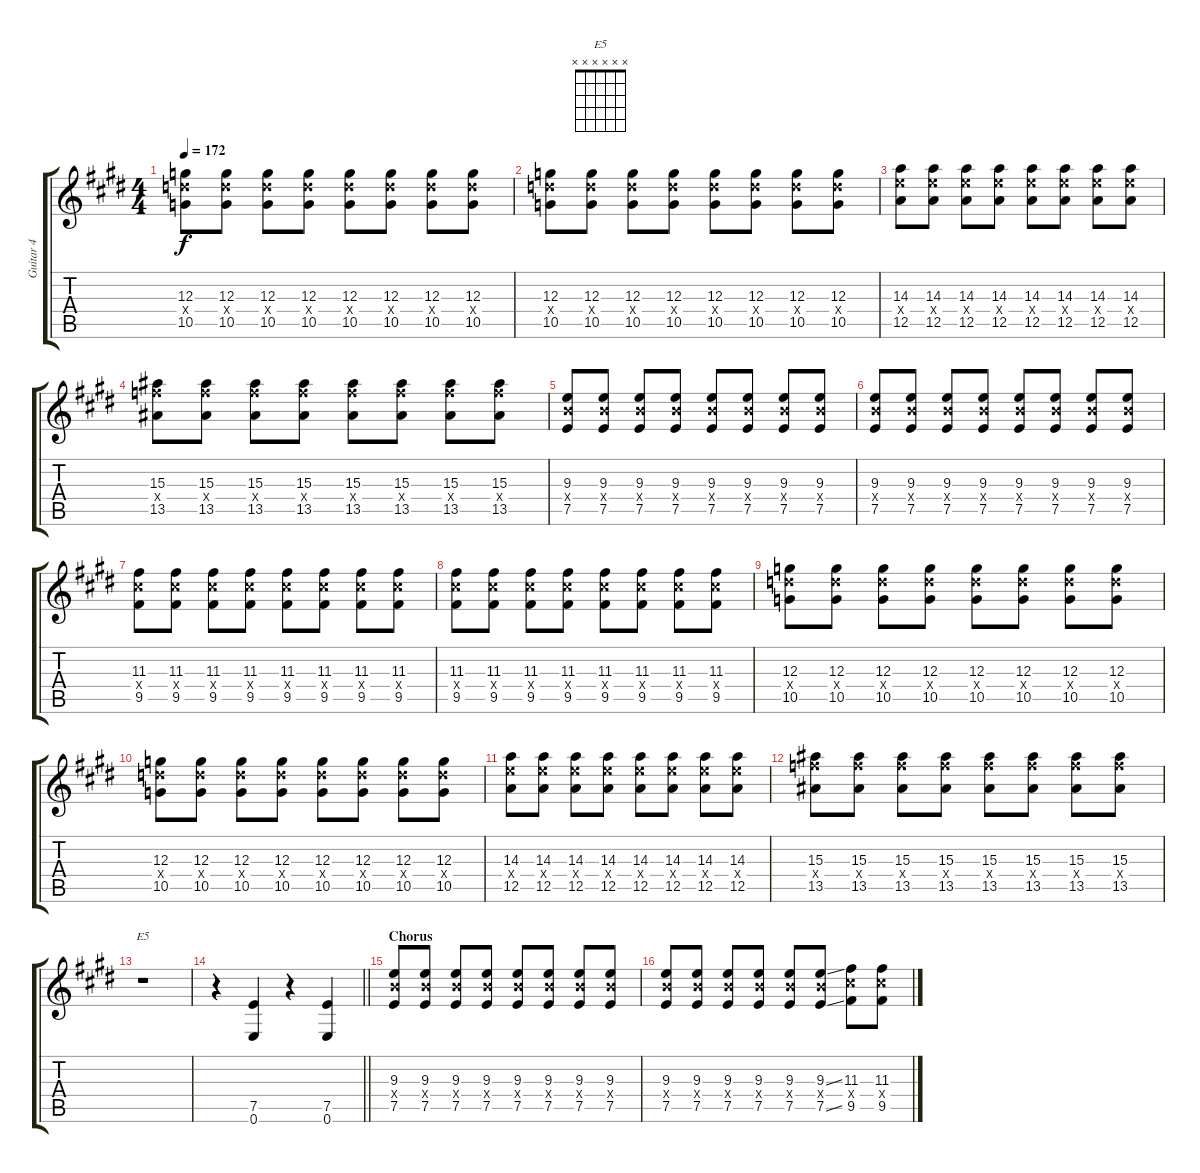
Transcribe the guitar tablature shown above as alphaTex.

\track ("Guitar 4" "Guitar 4") {instrument distortionguitar}
\staff {score tabs}
\tuning (E4 B3 G3 D3 A2 E2) {hide}
\chord ("E5" x x x x x x)
\ts (4 4)
\tempo 172
\clef g2
\ks e
(12.3 12.4{x} 10.5).8{dy f} (12.3 12.4{x} 10.5).8 (12.3 12.4{x} 10.5).8 (12.3 12.4{x} 10.5).8 (12.3 12.4{x} 10.5).8 (12.3 12.4{x} 10.5).8 (12.3 12.4{x} 10.5).8 (12.3 12.4{x} 10.5).8 |
(12.3 12.4{x} 10.5).8 (12.3 12.4{x} 10.5).8 (12.3 12.4{x} 10.5).8 (12.3 12.4{x} 10.5).8 (12.3 12.4{x} 10.5).8 (12.3 12.4{x} 10.5).8 (12.3 12.4{x} 10.5).8 (12.3 12.4{x} 10.5).8 |
(14.3 14.4{x} 12.5).8 (14.3 14.4{x} 12.5).8 (14.3 14.4{x} 12.5).8 (14.3 14.4{x} 12.5).8 (14.3 14.4{x} 12.5).8 (14.3 14.4{x} 12.5).8 (14.3 14.4{x} 12.5).8 (14.3 14.4{x} 12.5).8 |
(15.3 15.4{x} 13.5).8 (15.3 15.4{x} 13.5).8 (15.3 15.4{x} 13.5).8 (15.3 15.4{x} 13.5).8 (15.3 15.4{x} 13.5).8 (15.3 15.4{x} 13.5).8 (15.3 15.4{x} 13.5).8 (15.3 15.4{x} 13.5).8 |
(9.3 9.4{x} 7.5).8 (9.3 9.4{x} 7.5).8 (9.3 9.4{x} 7.5).8 (9.3 9.4{x} 7.5).8 (9.3 9.4{x} 7.5).8 (9.3 9.4{x} 7.5).8 (9.3 9.4{x} 7.5).8 (9.3 9.4{x} 7.5).8 |
(9.3 9.4{x} 7.5).8 (9.3 9.4{x} 7.5).8 (9.3 9.4{x} 7.5).8 (9.3 9.4{x} 7.5).8 (9.3 9.4{x} 7.5).8 (9.3 9.4{x} 7.5).8 (9.3 9.4{x} 7.5).8 (9.3 9.4{x} 7.5).8 |
(11.3 11.4{x} 9.5).8 (11.3 11.4{x} 9.5).8 (11.3 11.4{x} 9.5).8 (11.3 11.4{x} 9.5).8 (11.3 11.4{x} 9.5).8 (11.3 11.4{x} 9.5).8 (11.3 11.4{x} 9.5).8 (11.3 11.4{x} 9.5).8 |
(11.3 11.4{x} 9.5).8 (11.3 11.4{x} 9.5).8 (11.3 11.4{x} 9.5).8 (11.3 11.4{x} 9.5).8 (11.3 11.4{x} 9.5).8 (11.3 11.4{x} 9.5).8 (11.3 11.4{x} 9.5).8 (11.3 11.4{x} 9.5).8 |
(12.3 12.4{x} 10.5).8 (12.3 12.4{x} 10.5).8 (12.3 12.4{x} 10.5).8 (12.3 12.4{x} 10.5).8 (12.3 12.4{x} 10.5).8 (12.3 12.4{x} 10.5).8 (12.3 12.4{x} 10.5).8 (12.3 12.4{x} 10.5).8 |
(12.3 12.4{x} 10.5).8 (12.3 12.4{x} 10.5).8 (12.3 12.4{x} 10.5).8 (12.3 12.4{x} 10.5).8 (12.3 12.4{x} 10.5).8 (12.3 12.4{x} 10.5).8 (12.3 12.4{x} 10.5).8 (12.3 12.4{x} 10.5).8 |
(14.3 14.4{x} 12.5).8 (14.3 14.4{x} 12.5).8 (14.3 14.4{x} 12.5).8 (14.3 14.4{x} 12.5).8 (14.3 14.4{x} 12.5).8 (14.3 14.4{x} 12.5).8 (14.3 14.4{x} 12.5).8 (14.3 14.4{x} 12.5).8 |
(15.3 15.4{x} 13.5).8 (15.3 15.4{x} 13.5).8 (15.3 15.4{x} 13.5).8 (15.3 15.4{x} 13.5).8 (15.3 15.4{x} 13.5).8 (15.3 15.4{x} 13.5).8 (15.3 15.4{x} 13.5).8 (15.3 15.4{x} 13.5).8 |
r.1{ch "E5"} |
\barLineRight lightlight
r.4 (7.5 0.6).4 r.4 (7.5 0.6).4 |
\section ("" "Chorus")
(9.3 9.4{x} 7.5).8 (9.3 9.4{x} 7.5).8 (9.3 9.4{x} 7.5).8 (9.3 9.4{x} 7.5).8 (9.3 9.4{x} 7.5).8 (9.3 9.4{x} 7.5).8 (9.3 9.4{x} 7.5).8 (9.3 9.4{x} 7.5).8 |
(9.3 9.4{x} 7.5).8 (9.3 9.4{x} 7.5).8 (9.3 9.4{x} 7.5).8 (9.3 9.4{x} 7.5).8 (9.3 9.4{x} 7.5).8 (9.3{ss} 9.4{x} 7.5{ss}).8 (11.3 11.4{x} 9.5).8 (11.3 11.4{x} 9.5).8
